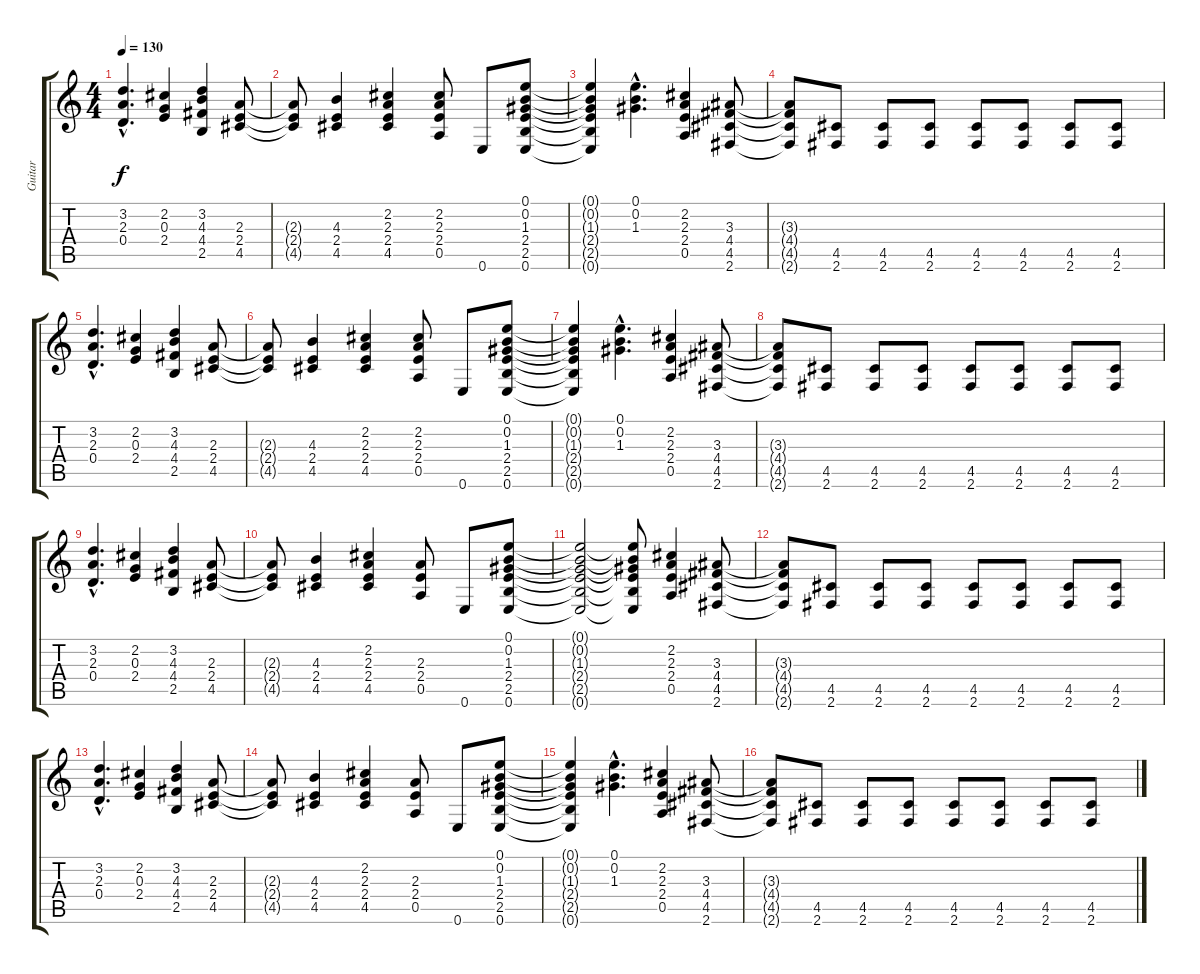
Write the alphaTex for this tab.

\track ("Guitar" "Guitar") {instrument overdrivenguitar}
\staff {score tabs}
\tuning (E4 B3 G3 D3 A2 E2) {hide}
\ts (4 4)
\tempo 130
\clef g2
\ks c
(3.2{hac} 2.3{hac} 0.4{hac}).4{d dy f} (2.2 0.3 2.4).4 (3.2 4.3 4.4 2.5).4 (2.3 2.4 4.5).8 |
(2.3{t} 2.4{t} 4.5{t}).8 (4.3 2.4 4.5).4 (2.2 2.3 2.4 4.5).4 (2.2 2.3 2.4 0.5).8 0.6.8 (0.1 0.2 1.3 2.4 2.5 0.6).8 |
(0.1{t} 0.2{t} 1.3{t} 2.4{t} 2.5{t} 0.6{t}).4 (0.1{hac} 0.2{hac} 1.3{hac}).4{d} (2.2 2.3 2.4 0.5).4 (3.3 4.4 4.5 2.6).8 |
(3.3{t} 4.4{t} 4.5{t} 2.6{t}).8 (4.5 2.6).8 (4.5 2.6).8 (4.5 2.6).8 (4.5 2.6).8 (4.5 2.6).8 (4.5 2.6).8 (4.5 2.6).8 |
(3.2{hac} 2.3{hac} 0.4{hac}).4{d} (2.2 0.3 2.4).4 (3.2 4.3 4.4 2.5).4 (2.3 2.4 4.5).8 |
(2.3{t} 2.4{t} 4.5{t}).8 (4.3 2.4 4.5).4 (2.2 2.3 2.4 4.5).4 (2.2 2.3 2.4 0.5).8 0.6.8 (0.1 0.2 1.3 2.4 2.5 0.6).8 |
(0.1{t} 0.2{t} 1.3{t} 2.4{t} 2.5{t} 0.6{t}).4 (0.1{hac} 0.2{hac} 1.3{hac}).4{d} (2.2 2.3 2.4 0.5).4 (3.3 4.4 4.5 2.6).8 |
(3.3{t} 4.4{t} 4.5{t} 2.6{t}).8 (4.5 2.6).8 (4.5 2.6).8 (4.5 2.6).8 (4.5 2.6).8 (4.5 2.6).8 (4.5 2.6).8 (4.5 2.6).8 |
(3.2{hac} 2.3{hac} 0.4{hac}).4{d} (2.2 0.3 2.4).4 (3.2 4.3 4.4 2.5).4 (2.3 2.4 4.5).8 |
(2.3{t} 2.4{t} 4.5{t}).8 (4.3 2.4 4.5).4 (2.2 2.3 2.4 4.5).4 (2.3 2.4 0.5).8 0.6.8 (0.1 0.2 1.3 2.4 2.5 0.6).8 |
(0.1{t} 0.2{t} 1.3{t} 2.4{t} 2.5{t} 0.6{t}).2 (0.1{t} 0.2{t} 1.3{t} 2.4{t} 2.5{t} 0.6{t}).8 (2.2 2.3 2.4 0.5).4 (3.3 4.4 4.5 2.6).8 |
(3.3{t} 4.4{t} 4.5{t} 2.6{t}).8 (4.5 2.6).8 (4.5 2.6).8 (4.5 2.6).8 (4.5 2.6).8 (4.5 2.6).8 (4.5 2.6).8 (4.5 2.6).8 |
(3.2{hac} 2.3{hac} 0.4{hac}).4{d} (2.2 0.3 2.4).4 (3.2 4.3 4.4 2.5).4 (2.3 2.4 4.5).8 |
(2.3{t} 2.4{t} 4.5{t}).8 (4.3 2.4 4.5).4 (2.2 2.3 2.4 4.5).4 (2.3 2.4 0.5).8 0.6.8 (0.1 0.2 1.3 2.4 2.5 0.6).8 |
(0.1{t} 0.2{t} 1.3{t} 2.4{t} 2.5{t} 0.6{t}).4 (0.1{hac} 0.2{hac} 1.3{hac}).4{d} (2.2 2.3 2.4 0.5).4 (3.3 4.4 4.5 2.6).8 |
(3.3{t} 4.4{t} 4.5{t} 2.6{t}).8 (4.5 2.6).8 (4.5 2.6).8 (4.5 2.6).8 (4.5 2.6).8 (4.5 2.6).8 (4.5 2.6).8 (4.5 2.6).8
